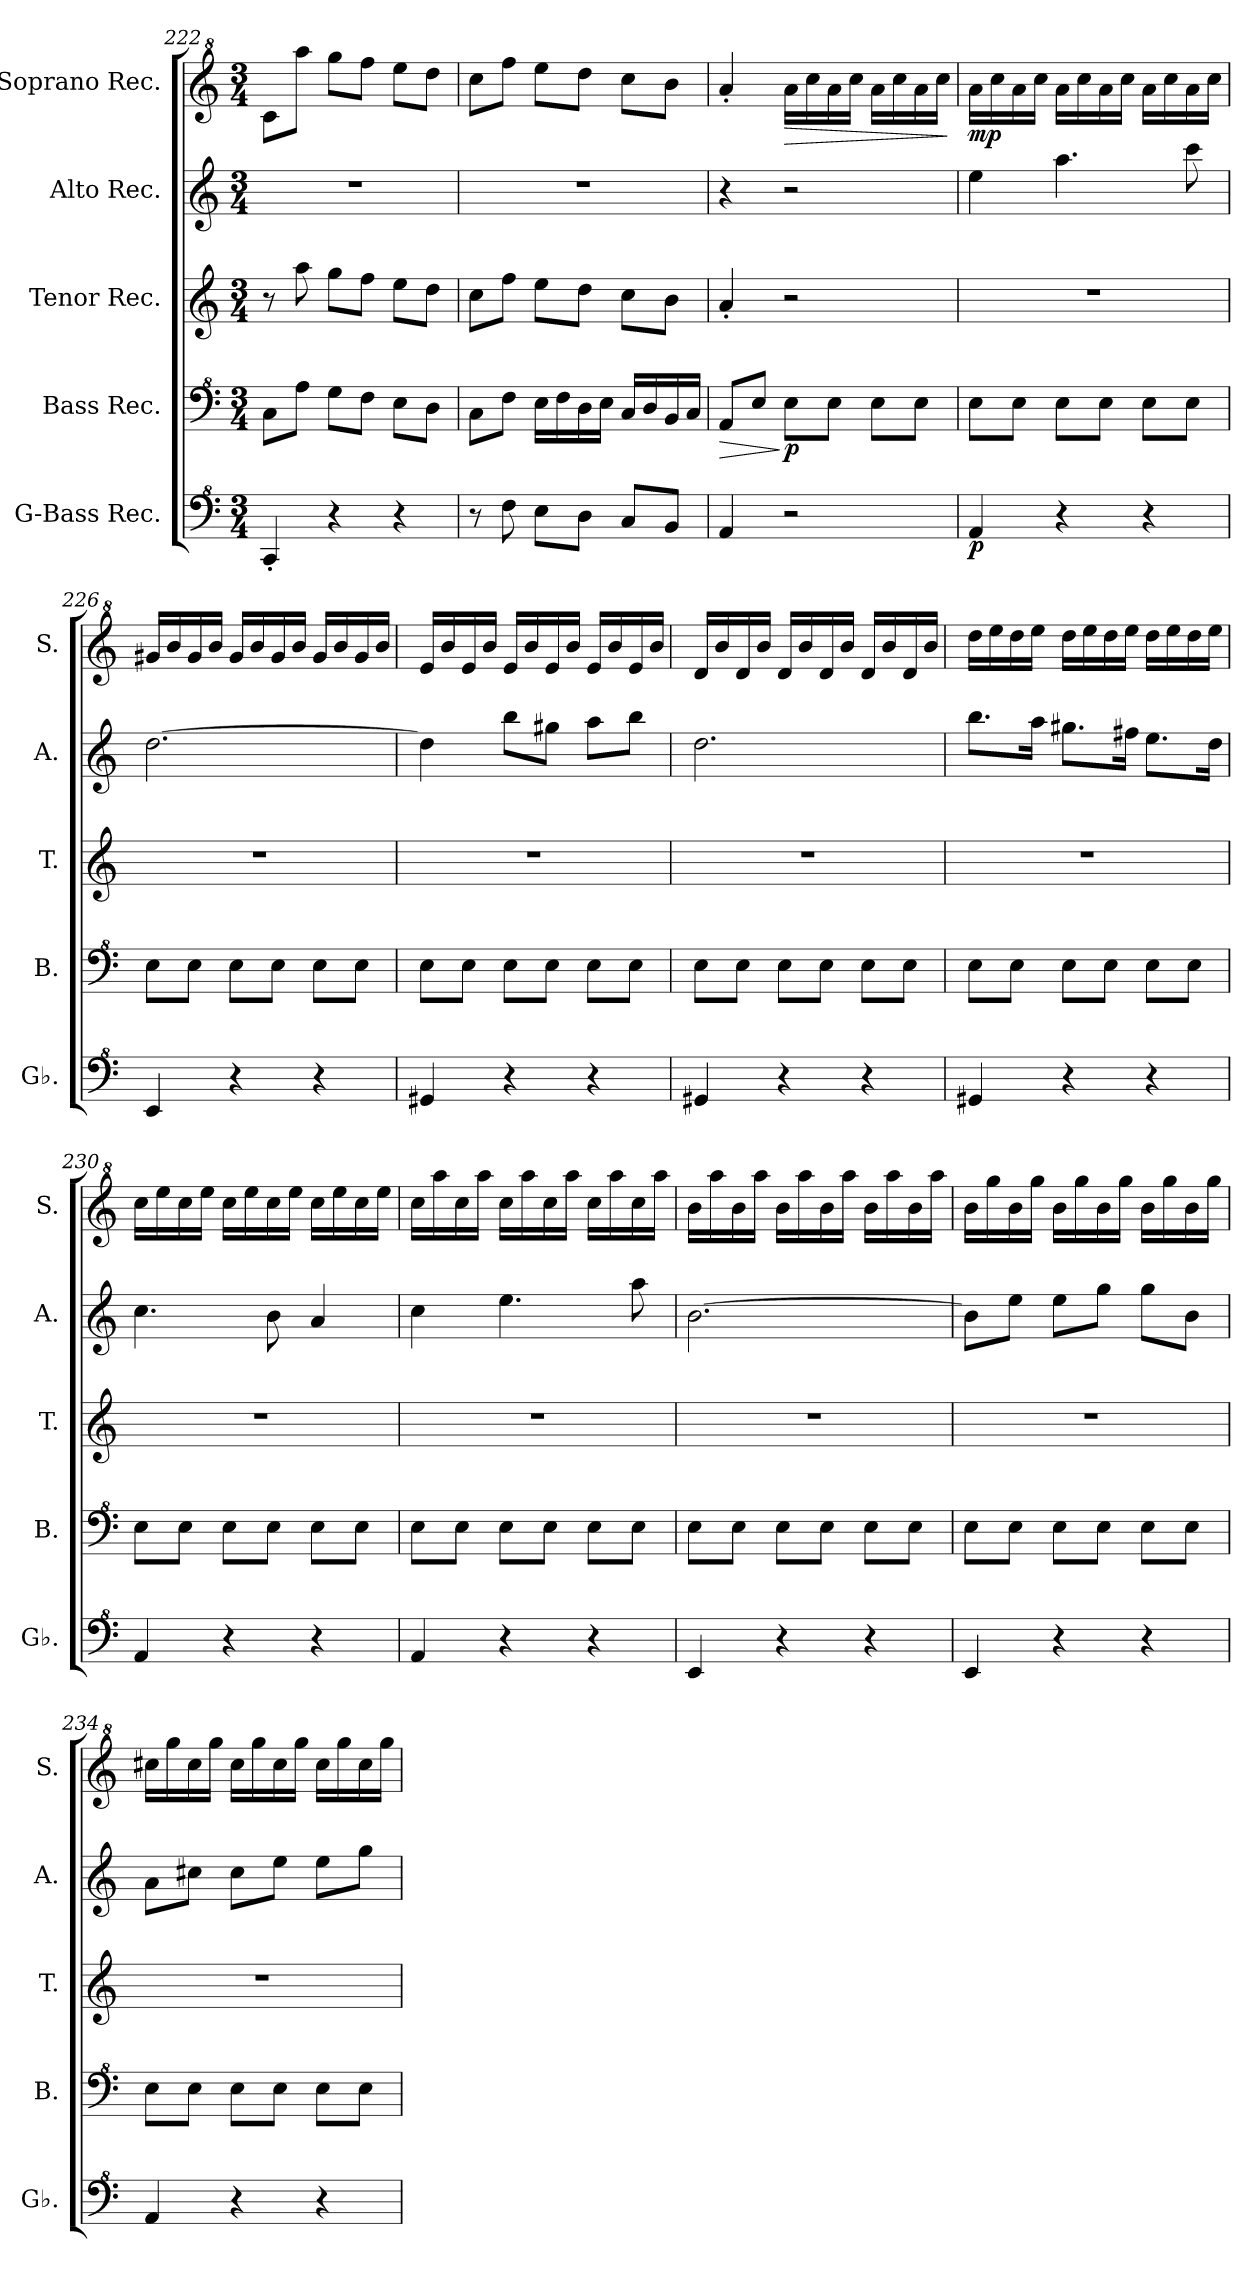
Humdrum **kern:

**kern	**dynam	**kern	**dynam	**kern	**kern	**kern	**dynam
*part5	*part5	*part4	*part4	*part3	*part2	*part1	*part1
*staff5	*staff5	*staff4	*staff4	*staff3	*staff2	*staff1	*staff1
*I"G-Bass Rec.	*	*I"Bass Rec.	*	*I"Tenor Rec.	*I"Alto Rec.	*I"Soprano Rec.	*
*I'Gb.	*	*I'B.	*	*I'T.	*I'A.	*I'S.	*
*clefF^4	*	*clefF^4	*	*clefG2	*clefG2	*clefG^2	*
*k[]	*	*k[]	*	*k[]	*k[]	*k[]	*
*M3/4	*	*M3/4	*	*M3/4	*M3/4	*M3/4	*
=222	=222	=222	=222	=222	=222	=222	=222
4C'/	.	8c\L	.	8r	2.r	8cc\L	.
.	.	8a\J	.	8aa\	.	8aaa\J	.
4r	.	8g\L	.	8gg\L	.	8ggg\L	.
.	.	8f\J	.	8ff\J	.	8fff\J	.
4r	.	8e\L	.	8ee\L	.	8eee\L	.
.	.	8d\J	.	8dd\J	.	8ddd\J	.
=223	=223	=223	=223	=223	=223	=223	=223
8r	.	8c\L	.	8cc\L	2.r	8ccc\L	.
8f\	.	8f\J	.	8ff\J	.	8fff\J	.
8e\L	.	16e\LL	.	8ee\L	.	8eee\L	.
.	.	16f\	.	.	.	.	.
8d\J	.	16d\	.	8dd\J	.	8ddd\J	.
.	.	16e\JJ	.	.	.	.	.
8c/L	.	16c/LL	.	8cc\L	.	8ccc\L	.
.	.	16d/	.	.	.	.	.
8B/J	.	16B/	.	8b\J	.	8bb\J	.
.	.	16c/JJ	.	.	.	.	.
=224	=224	=224	=224	=224	=224	=224	=224
!	!	!	!LO:HP:b	!	!	!	!
4A/	.	8A/L	>	4a'/	4r	4aa'/	.
.	.	8e/J	.	.	.	.	.
!	!	!	!LO:DY:n=1:b	!	!	!	!LO:HP:b
2r	.	8e\L	] p	2r	2r	16aa\LL	>
.	.	.	.	.	.	16ccc\	.
.	.	8e\J	.	.	.	16aa\	.
.	.	.	.	.	.	16ccc\JJ	.
.	.	8e\L	.	.	.	16aa\LL	.
.	.	.	.	.	.	16ccc\	.
.	.	8e\J	.	.	.	16aa\	.
.	.	.	.	.	.	16ccc\JJ	.
.	.	.	.	.	.	.	]
=225	=225	=225	=225	=225	=225	=225	=225
!	!LO:DY:b	!	!	!	!	!	!LO:DY:b
4A/	p	8e\L	.	2.r	4ee\	16aa\LL	mp
.	.	.	.	.	.	16ccc\	.
.	.	8e\J	.	.	.	16aa\	.
.	.	.	.	.	.	16ccc\JJ	.
4r	.	8e\L	.	.	4.aa\	16aa\LL	.
.	.	.	.	.	.	16ccc\	.
.	.	8e\J	.	.	.	16aa\	.
.	.	.	.	.	.	16ccc\JJ	.
4r	.	8e\L	.	.	.	16aa\LL	.
.	.	.	.	.	.	16ccc\	.
.	.	8e\J	.	.	8ccc\	16aa\	.
.	.	.	.	.	.	16ccc\JJ	.
=226	=226	=226	=226	=226	=226	=226	=226
4E/	.	8e\L	.	2.r	[2.dd\	16gg#X/LL	.
.	.	.	.	.	.	16bb/	.
.	.	8e\J	.	.	.	16gg#/	.
.	.	.	.	.	.	16bb/JJ	.
4r	.	8e\L	.	.	.	16gg#/LL	.
.	.	.	.	.	.	16bb/	.
.	.	8e\J	.	.	.	16gg#/	.
.	.	.	.	.	.	16bb/JJ	.
4r	.	8e\L	.	.	.	16gg#/LL	.
.	.	.	.	.	.	16bb/	.
.	.	8e\J	.	.	.	16gg#/	.
.	.	.	.	.	.	16bb/JJ	.
!!LO:LB:g=z
=227	=227	=227	=227	=227	=227	=227	=227
4G#X/	.	8e\L	.	2.r	4dd\]	16ee/LL	.
.	.	.	.	.	.	16bb/	.
.	.	8e\J	.	.	.	16ee/	.
.	.	.	.	.	.	16bb/JJ	.
4r	.	8e\L	.	.	8bb\L	16ee/LL	.
.	.	.	.	.	.	16bb/	.
.	.	8e\J	.	.	8gg#X\J	16ee/	.
.	.	.	.	.	.	16bb/JJ	.
4r	.	8e\L	.	.	8aa\L	16ee/LL	.
.	.	.	.	.	.	16bb/	.
.	.	8e\J	.	.	8bb\J	16ee/	.
.	.	.	.	.	.	16bb/JJ	.
=228	=228	=228	=228	=228	=228	=228	=228
4G#X/	.	8e\L	.	2.r	2.dd\	16dd/LL	.
.	.	.	.	.	.	16bb/	.
.	.	8e\J	.	.	.	16dd/	.
.	.	.	.	.	.	16bb/JJ	.
4r	.	8e\L	.	.	.	16dd/LL	.
.	.	.	.	.	.	16bb/	.
.	.	8e\J	.	.	.	16dd/	.
.	.	.	.	.	.	16bb/JJ	.
4r	.	8e\L	.	.	.	16dd/LL	.
.	.	.	.	.	.	16bb/	.
.	.	8e\J	.	.	.	16dd/	.
.	.	.	.	.	.	16bb/JJ	.
=229	=229	=229	=229	=229	=229	=229	=229
4G#X/	.	8e\L	.	2.r	8.bb\L	16ddd\LL	.
.	.	.	.	.	.	16eee\	.
.	.	8e\J	.	.	.	16ddd\	.
.	.	.	.	.	16aa\Jk	16eee\JJ	.
4r	.	8e\L	.	.	8.gg#X\L	16ddd\LL	.
.	.	.	.	.	.	16eee\	.
.	.	8e\J	.	.	.	16ddd\	.
.	.	.	.	.	16ff#X\Jk	16eee\JJ	.
4r	.	8e\L	.	.	8.ee\L	16ddd\LL	.
.	.	.	.	.	.	16eee\	.
.	.	8e\J	.	.	.	16ddd\	.
.	.	.	.	.	16dd\Jk	16eee\JJ	.
=230	=230	=230	=230	=230	=230	=230	=230
4A/	.	8e\L	.	2.r	4.cc\	16ccc\LL	.
.	.	.	.	.	.	16eee\	.
.	.	8e\J	.	.	.	16ccc\	.
.	.	.	.	.	.	16eee\JJ	.
4r	.	8e\L	.	.	.	16ccc\LL	.
.	.	.	.	.	.	16eee\	.
.	.	8e\J	.	.	8b\	16ccc\	.
.	.	.	.	.	.	16eee\JJ	.
4r	.	8e\L	.	.	4a/	16ccc\LL	.
.	.	.	.	.	.	16eee\	.
.	.	8e\J	.	.	.	16ccc\	.
.	.	.	.	.	.	16eee\JJ	.
=231	=231	=231	=231	=231	=231	=231	=231
4A/	.	8e\L	.	2.r	4cc\	16ccc\LL	.
.	.	.	.	.	.	16aaa\	.
.	.	8e\J	.	.	.	16ccc\	.
.	.	.	.	.	.	16aaa\JJ	.
4r	.	8e\L	.	.	4.ee\	16ccc\LL	.
.	.	.	.	.	.	16aaa\	.
.	.	8e\J	.	.	.	16ccc\	.
.	.	.	.	.	.	16aaa\JJ	.
4r	.	8e\L	.	.	.	16ccc\LL	.
.	.	.	.	.	.	16aaa\	.
.	.	8e\J	.	.	8aa\	16ccc\	.
.	.	.	.	.	.	16aaa\JJ	.
=232	=232	=232	=232	=232	=232	=232	=232
4E/	.	8e\L	.	2.r	[2.b\	16bb\LL	.
.	.	.	.	.	.	16aaa\	.
.	.	8e\J	.	.	.	16bb\	.
.	.	.	.	.	.	16aaa\JJ	.
4r	.	8e\L	.	.	.	16bb\LL	.
.	.	.	.	.	.	16aaa\	.
.	.	8e\J	.	.	.	16bb\	.
.	.	.	.	.	.	16aaa\JJ	.
4r	.	8e\L	.	.	.	16bb\LL	.
.	.	.	.	.	.	16aaa\	.
.	.	8e\J	.	.	.	16bb\	.
.	.	.	.	.	.	16aaa\JJ	.
!!LO:LB:g=z
=233	=233	=233	=233	=233	=233	=233	=233
4E/	.	8e\L	.	2.r	8b\L]	16bb\LL	.
.	.	.	.	.	.	16ggg\	.
.	.	8e\J	.	.	8ee\J	16bb\	.
.	.	.	.	.	.	16ggg\JJ	.
4r	.	8e\L	.	.	8ee\L	16bb\LL	.
.	.	.	.	.	.	16ggg\	.
.	.	8e\J	.	.	8gg\J	16bb\	.
.	.	.	.	.	.	16ggg\JJ	.
4r	.	8e\L	.	.	8gg\L	16bb\LL	.
.	.	.	.	.	.	16ggg\	.
.	.	8e\J	.	.	8b\J	16bb\	.
.	.	.	.	.	.	16ggg\JJ	.
=234	=234	=234	=234	=234	=234	=234	=234
4A/	.	8e\L	.	2.r	8a\L	16ccc#X\LL	.
.	.	.	.	.	.	16ggg\	.
.	.	8e\J	.	.	8cc#X\J	16ccc#\	.
.	.	.	.	.	.	16ggg\JJ	.
4r	.	8e\L	.	.	8cc#\L	16ccc#\LL	.
.	.	.	.	.	.	16ggg\	.
.	.	8e\J	.	.	8ee\J	16ccc#\	.
.	.	.	.	.	.	16ggg\JJ	.
4r	.	8e\L	.	.	8ee\L	16ccc#\LL	.
.	.	.	.	.	.	16ggg\	.
.	.	8e\J	.	.	8gg\J	16ccc#\	.
.	.	.	.	.	.	16ggg\JJ	.
=	=	=	=	=	=	=	=
*-	*-	*-	*-	*-	*-	*-	*-
